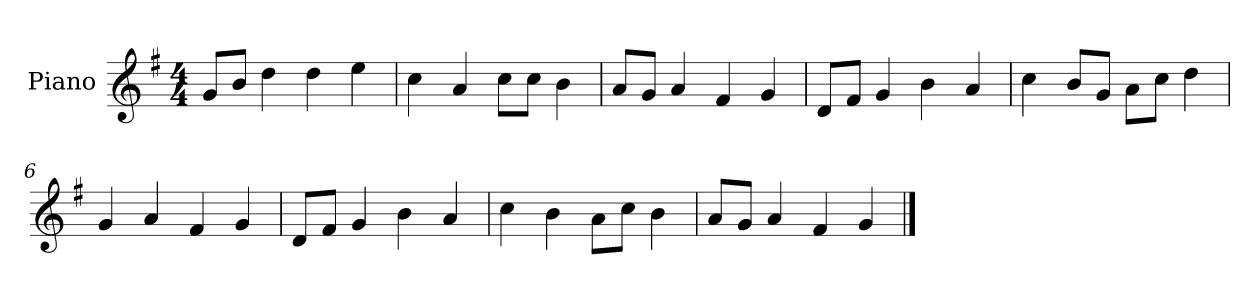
**kern
*part1
*staff1
*I"Piano
*I'P-no
*clefG2
*k[f#]
*M4/4
*MM90
=1
8g/L
8b/J
4dd\
4dd\
4ee\
=2
4cc\
4a/
8cc\L
8cc\J
4b\
=3
8a/L
8g/J
4a/
4f#/
4g/
=4
8d/L
8f#/J
4g/
4b\
4a/
=5
4cc\
8b/L
8g/J
8a\L
8cc\J
4dd\
=6
4g/
4a/
4f#/
4g/
=7
8d/L
8f#/J
4g/
4b\
4a/
!!LO:LB:g=z
=8
4cc\
4b\
8a\L
8cc\J
4b\
=9
8a/L
8g/J
4a/
4f#/
4g/
==
*-
